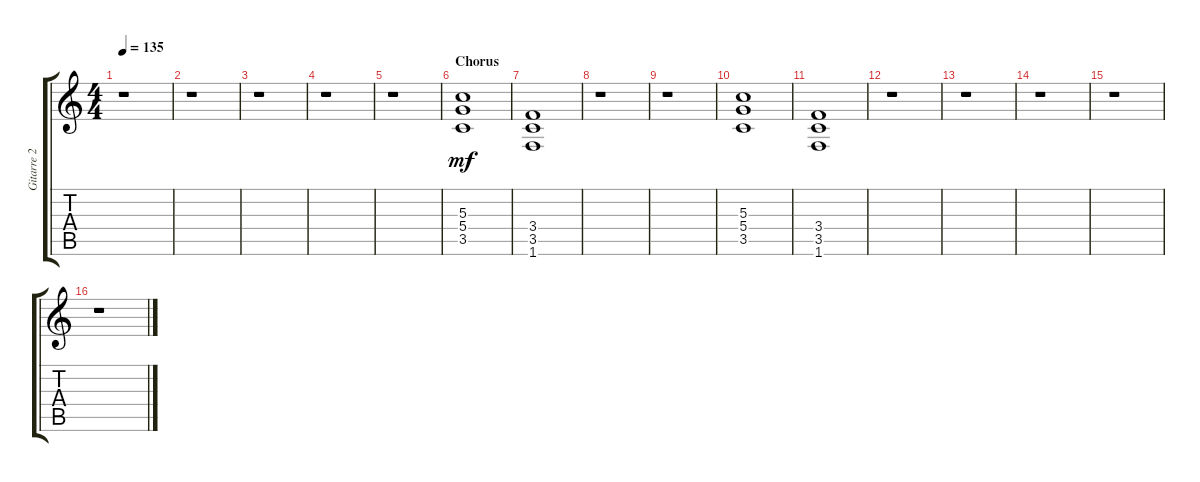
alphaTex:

\track ("Gitarre 2 - Farin Urlaub" "Gitarre 2 ") {instrument distortionguitar}
\staff {score tabs}
\tuning (E4 B3 G3 D3 A2 E2) {hide}
\ts (4 4)
\tempo 135
\clef g2
\ks c
r.1{dy mf} |
r.1 |
r.1 |
r.1 |
r.1 |
\section ("" "Chorus")
(5.3 5.4 3.5).1 |
(3.4 3.5 1.6).1 |
r.1 |
r.1 |
(5.3 5.4 3.5).1 |
(3.4 3.5 1.6).1 |
r.1 |
r.1 |
r.1 |
r.1 |
r.1
